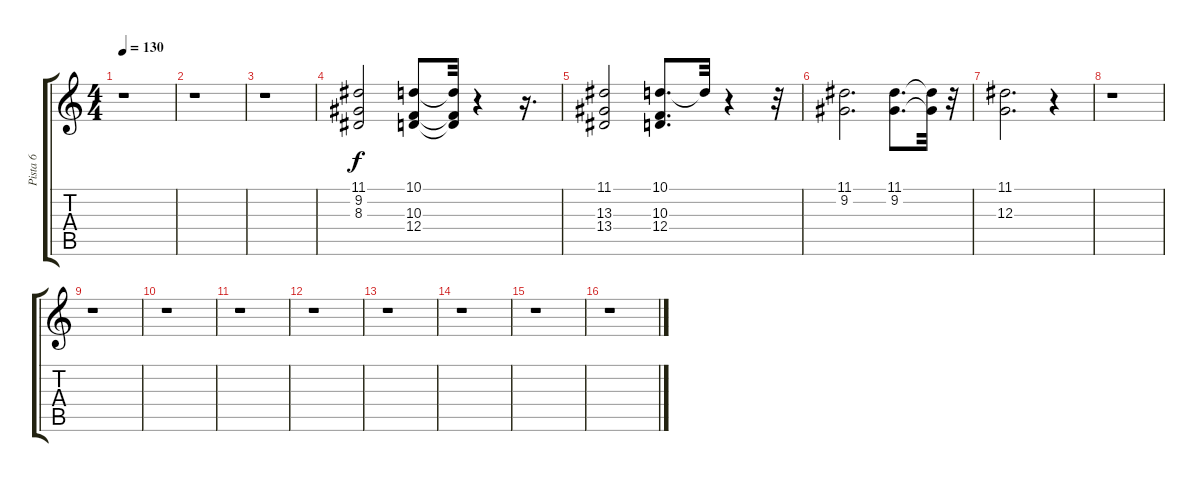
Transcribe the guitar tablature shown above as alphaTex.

\track ("Pista 6" "Pista 6") {instrument choiraahs}
\staff {score tabs}
\tuning (E4 B3 G3 D3 A2 E2) {hide}
\ts (4 4)
\tempo 130
\clef g2
\ks c
r.1{dy f} |
r.1 |
r.1 |
(11.1 9.2 8.3).2 (10.1 10.3 12.4).8 (10.1{t} 10.3{t} 12.4{t}).32 r.4 r.16{d} |
(11.1 13.3 13.4).2 (10.1 10.3 12.4).8{d} 10.1{t}.32 r.4 r.32 |
(11.1 9.2).2{d} (11.1 9.2).8{d} (11.1{t} 9.2{t}).32 r.32 |
(11.1 12.3).2{d} r.4 |
r.1 |
r.1 |
r.1 |
r.1 |
r.1 |
r.1 |
r.1 |
r.1 |
r.1
